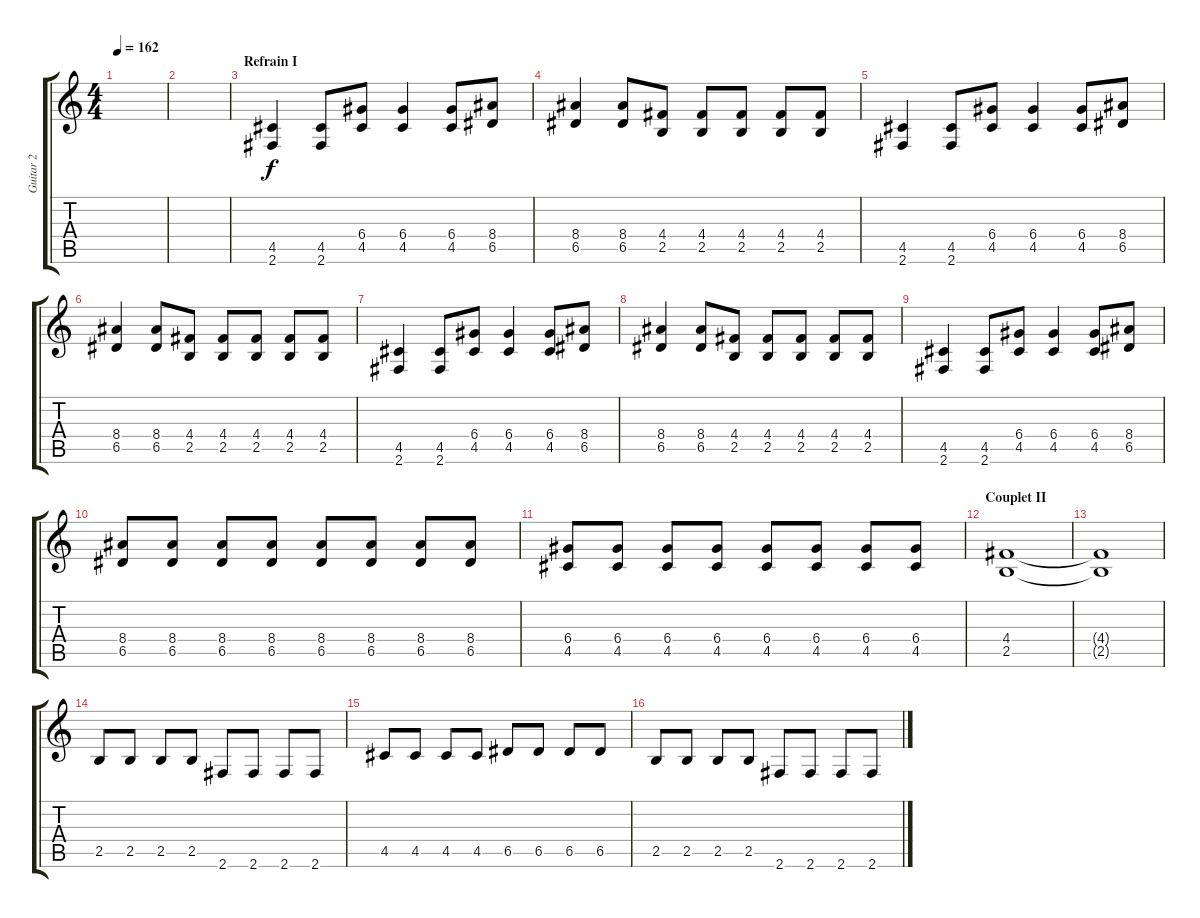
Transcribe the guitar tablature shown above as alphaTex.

\track ("Guitar 2" "Guitar 2") {instrument distortionguitar}
\staff {score tabs}
\tuning (E4 B3 G3 D3 A2 E2) {hide}
\ts (4 4)
\tempo 162
\clef g2
\ks c
|
|
\section ("" "Refrain I")
(4.5 2.6).4{volume 14 instrument distortionguitar} (4.5 2.6).8 (6.4 4.5).8 (6.4 4.5).4 (6.4 4.5).8 (8.4 6.5).8 |
(8.4 6.5).4 (8.4 6.5).8 (4.4 2.5).8 (4.4 2.5).8 (4.4 2.5).8 (4.4 2.5).8 (4.4 2.5).8 |
(4.5 2.6).4 (4.5 2.6).8 (6.4 4.5).8 (6.4 4.5).4 (6.4 4.5).8 (8.4 6.5).8 |
(8.4 6.5).4 (8.4 6.5).8 (4.4 2.5).8 (4.4 2.5).8 (4.4 2.5).8 (4.4 2.5).8 (4.4 2.5).8 |
(4.5 2.6).4 (4.5 2.6).8 (6.4 4.5).8 (6.4 4.5).4 (6.4 4.5).8 (8.4 6.5).8 |
(8.4 6.5).4 (8.4 6.5).8 (4.4 2.5).8 (4.4 2.5).8 (4.4 2.5).8 (4.4 2.5).8 (4.4 2.5).8 |
(4.5 2.6).4 (4.5 2.6).8 (6.4 4.5).8 (6.4 4.5).4 (6.4 4.5).8 (8.4 6.5).8 |
(8.4 6.5).8 (8.4 6.5).8 (8.4 6.5).8 (8.4 6.5).8 (8.4 6.5).8 (8.4 6.5).8 (8.4 6.5).8 (8.4 6.5).8 |
(6.4 4.5).8 (6.4 4.5).8 (6.4 4.5).8 (6.4 4.5).8 (6.4 4.5).8 (6.4 4.5).8 (6.4 4.5).8 (6.4 4.5).8 |
\section ("" "Couplet II")
(4.4 2.5).1{volume 0} |
(4.4{t} 2.5{t}).1 |
2.5.8{volume 10 instrument distortionguitar} 2.5.8 2.5.8 2.5.8 2.6.8 2.6.8 2.6.8 2.6.8 |
4.5.8 4.5.8 4.5.8 4.5.8 6.5.8 6.5.8 6.5.8 6.5.8 |
2.5.8 2.5.8 2.5.8 2.5.8 2.6.8 2.6.8 2.6.8 2.6.8
